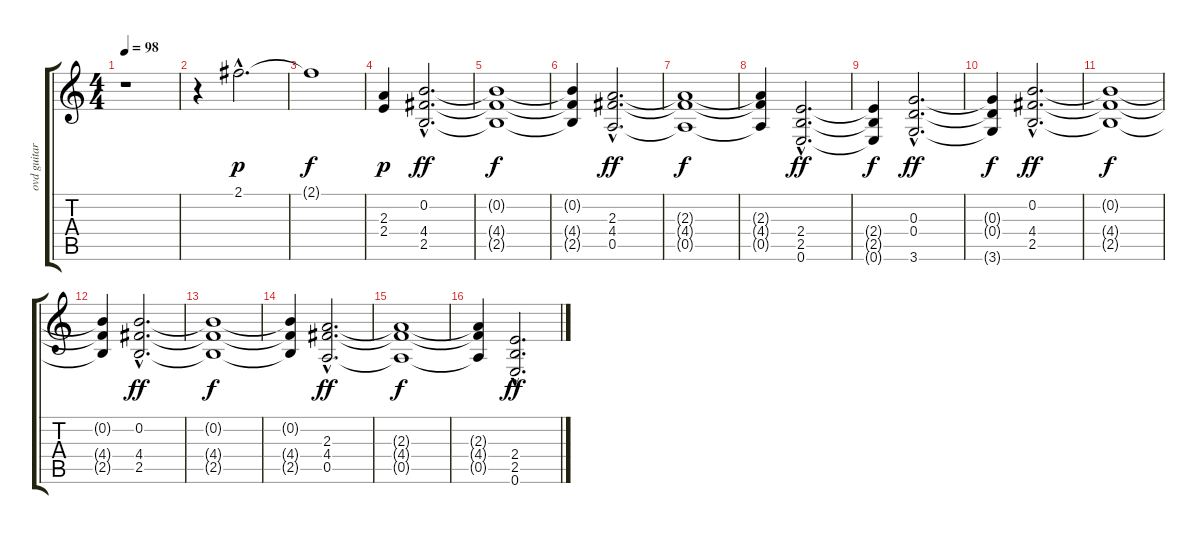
\track ("ovd guitar" "ovd guitar") {instrument distortionguitar}
\staff {score tabs}
\tuning (E4 B3 G3 D3 A2 E2) {hide}
\ts (4 4)
\tempo 98
\clef g2
\ks c
r.1{dy p} |
r.4 2.1{hac}.2{d} |
2.1{t}.1{dy f} |
(2.3 2.4).4{dy p} (0.2{hac} 4.4{hac} 2.5{hac}).2{d dy ff} |
(0.2{t} 4.4{t} 2.5{t}).1{dy f} |
(0.2{t} 4.4{t} 2.5{t}).4 (2.3{hac} 4.4{hac} 0.5{hac}).2{d dy ff} |
(2.3{t} 4.4{t} 0.5{t}).1{dy f} |
(2.3{t} 4.4{t} 0.5{t}).4 (2.4{hac} 2.5{hac} 0.6{hac}).2{d dy ff} |
(2.4{t} 2.5{t} 0.6{t}).4{dy f} (0.3{hac} 0.4{hac} 3.6{hac}).2{d dy ff} |
(0.3{t} 0.4{t} 3.6{t}).4{dy f} (0.2{hac} 4.4{hac} 2.5{hac}).2{d dy ff} |
(0.2{t} 4.4{t} 2.5{t}).1{dy f} |
(0.2{t} 4.4{t} 2.5{t}).4 (0.2{hac} 4.4{hac} 2.5{hac}).2{d dy ff} |
(0.2{t} 4.4{t} 2.5{t}).1{dy f} |
(0.2{t} 4.4{t} 2.5{t}).4 (2.3{hac} 4.4{hac} 0.5{hac}).2{d dy ff} |
(2.3{t} 4.4{t} 0.5{t}).1{dy f} |
(2.3{t} 4.4{t} 0.5{t}).4 (2.4{hac} 2.5{hac} 0.6{hac}).2{d dy ff}
